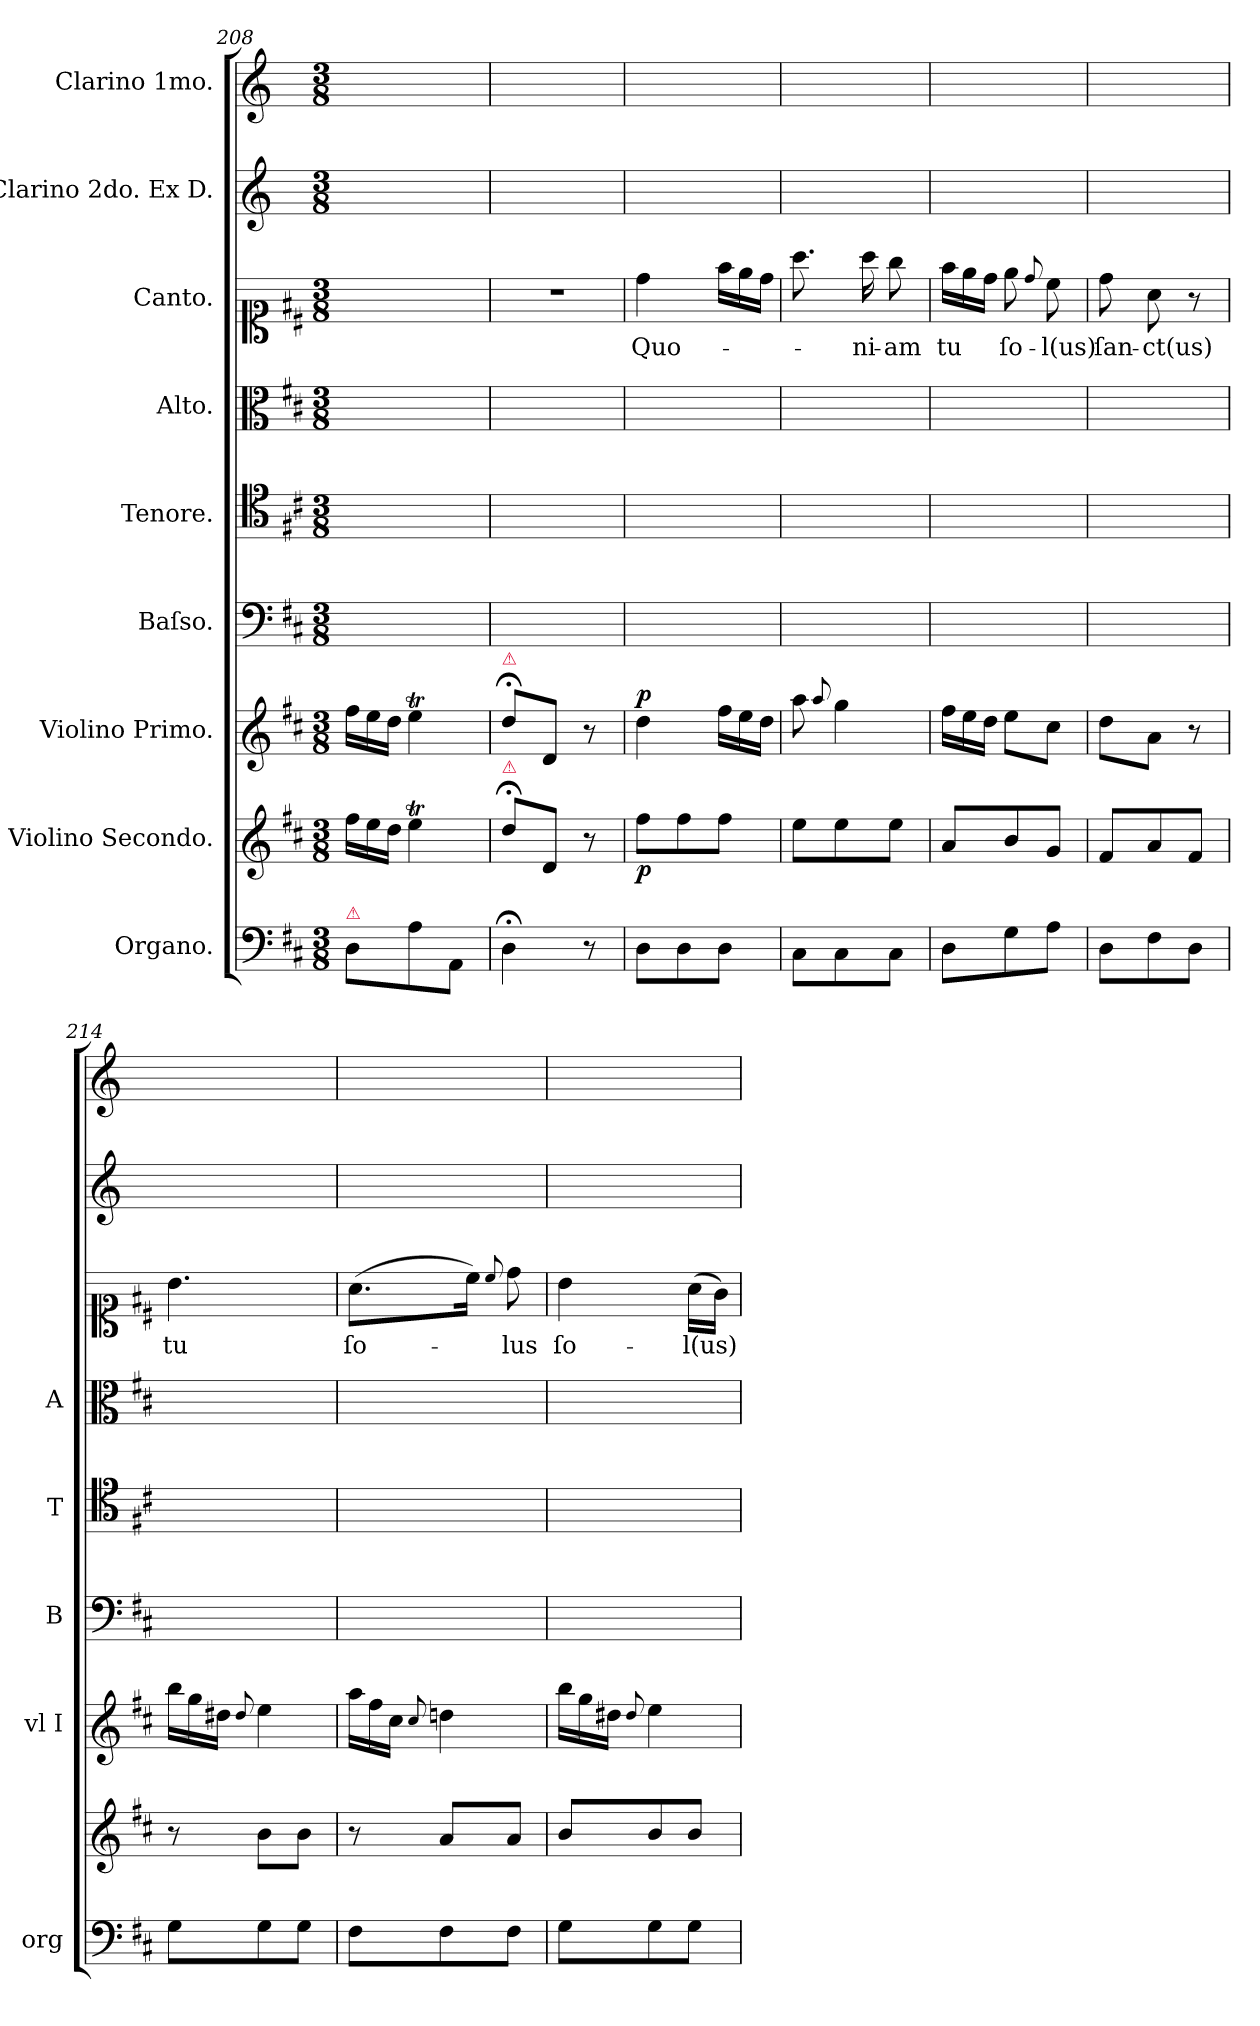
**kern	**kern	**dynam	**kern	**dynam	**kern	**kern	**kern	**kern	**text	**kern	**kern
*part9	*part8	*part8	*part7	*part7	*part6	*part5	*part4	*part3	*part3	*part2	*part1
*staff9	*staff8	*staff8	*staff7	*staff7	*staff6	*staff5	*staff4	*staff3	*staff3	*staff2	*staff1
*I"Organo.	*I"Violino Secondo.	*	*I"Violino Primo.	*	*I"Baſso.	*I"Tenore.	*I"Alto.	*I"Canto.	*	*I"Clarino 2do. Ex D.	*I"Clarino 1mo.
*I'org	*	*	*I'vl I	*	*I'B	*I'T	*I'A	*	*	*	*
*clefF4	*clefG2	*	*clefG2	*	*clefF4	*clefC4	*clefC3	*clefC1	*	*clefG2	*clefG2
*	*	*	*	*	*	*	*	*	*	*ITrd-1c-2	*ITrd-1c-2
*k[f#c#]	*k[f#c#]	*	*k[f#c#]	*	*k[f#c#]	*k[f#c#]	*k[f#c#]	*k[f#c#]	*	*k[f#c#]	*k[f#c#]
*M3/8	*M3/8	*	*M3/8	*	*M3/8	*M3/8	*M3/8	*M3/8	*	*M3/8	*M3/8
*	*Xtuplet	*	*Xtuplet	*	*	*	*	*	*	*	*
=208	=208	=208	=208	=208	=208	=208	=208	=208	=208	=208	=208
!LO:TX:a:color=crimson:t=⚠	!	!	!	!	!	!	!	!	!	!	!
8D\L	24ff#\LL	.	24ff#\LL	.	4.ryy	4.ryy	4.ryy	4.ryy	.	4.ryy	4.ryy
.	24ee\	.	24ee\	.	.	.	.	.	.	.	.
.	24dd\JJ	.	24dd\JJ	.	.	.	.	.	.	.	.
8A\	4eeT\	.	4eeT\	.	.	.	.	.	.	.	.
8AA/J	.	.	.	.	.	.	.	.	.	.	.
=209	=209	=209	=209	=209	=209	=209	=209	=209	=209	=209	=209
!	!	!	!LO:TX:a:color=crimson:t=⚠	!	!	!	!	!	!	!	!
!	!LO:TX:a:color=crimson:t=⚠	!	!	!	!	!	!	!	!	!	!
4D;<;\	8dd;<\L	.	8dd;<\L	.	4.ryy	4.ryy	4.ryy	4.r	.	4.ryy	4.ryy
.	8d/J	.	8d/J	.	.	.	.	.	.	.	.
8r	8r	.	8r	.	.	.	.	.	.	.	.
=210	=210	=210	=210	=210	=210	=210	=210	=210	=210	=210	=210
!	!	!LO:DY:b	!	!LO:DY:a	!	!	!	!	!	!	!
8D\L	8ff#\L	p	4dd\	p	4.ryy	4.ryy	4.ryy	4dd\	Quo-	4.ryy	4.ryy
8D\	8ff#\	.	.	.	.	.	.	.	.	.	.
*	*	*	*	*	*	*	*	*Xtuplet	*	*	*
8D\J	8ff#\J	.	24ff#\LL	.	.	.	.	24ff#\LL	.	.	.
.	.	.	24ee\	.	.	.	.	24ee\	.	.	.
.	.	.	24dd\JJ	.	.	.	.	24dd\JJ	.	.	.
=211	=211	=211	=211	=211	=211	=211	=211	=211	=211	=211	=211
8C#\L	8ee\L	.	8aa\	.	4.ryy	4.ryy	4.ryy	8.aa\	.	4.ryy	4.ryy
.	.	.	8qqaa/	.	.	.	.	.	.	.	.
8C#\	8ee\	.	4gg\	.	.	.	.	.	.	.	.
.	.	.	.	.	.	.	.	16aa\	-ni-	.	.
8C#\J	8ee\J	.	.	.	.	.	.	8gg\	-am	.	.
=212	=212	=212	=212	=212	=212	=212	=212	=212	=212	=212	=212
8D\L	8a/L	.	24ff#\LL	.	4.ryy	4.ryy	4.ryy	24ff#\LL	tu	4.ryy	4.ryy
.	.	.	24ee\	.	.	.	.	24ee\	.	.	.
.	.	.	24dd\JJ	.	.	.	.	24dd\JJ	.	.	.
8G\	8b/	.	8ee\L	.	.	.	.	8ee\	ſo-	.	.
.	.	.	.	.	.	.	.	8qqdd	.	.	.
8A\J	8g/J	.	8cc#\J	.	.	.	.	8cc#\	-l(us)	.	.
=213	=213	=213	=213	=213	=213	=213	=213	=213	=213	=213	=213
8D\L	8f#/L	.	8dd\L	.	4.ryy	4.ryy	4.ryy	8dd\	ſan-	4.ryy	4.ryy
8F#\	8a/	.	8a\J	.	.	.	.	8a\	-ct(us)	.	.
8D\J	8f#/J	.	8r	.	.	.	.	8r	.	.	.
=214	=214	=214	=214	=214	=214	=214	=214	=214	=214	=214	=214
8G\L	8r	.	24bb\LL	.	4.ryy	4.ryy	4.ryy	4.b\	tu	4.ryy	4.ryy
.	.	.	24gg\	.	.	.	.	.	.	.	.
.	.	.	24dd#X\JJ	.	.	.	.	.	.	.	.
.	.	.	8qqdd#/	.	.	.	.	.	.	.	.
8G\	8b\L	.	4ee\	.	.	.	.	.	.	.	.
8G\J	8b\J	.	.	.	.	.	.	.	.	.	.
=215	=215	=215	=215	=215	=215	=215	=215	=215	=215	=215	=215
8F#\L	8r	.	24aa\LL	.	4.ryy	4.ryy	4.ryy	(>8.a\L	ſo-	4.ryy	4.ryy
.	.	.	24ff#\	.	.	.	.	.	.	.	.
.	.	.	24cc#\JJ	.	.	.	.	.	.	.	.
.	.	.	8qqcc#/	.	.	.	.	.	.	.	.
8F#\	8a/L	.	4ddn\	.	.	.	.	.	.	.	.
.	.	.	.	.	.	.	.	16cc#\Jk)	.	.	.
.	.	.	.	.	.	.	.	8qqcc#/	.	.	.
8F#\J	8a/J	.	.	.	.	.	.	8dd\	-lus	.	.
=216	=216	=216	=216	=216	=216	=216	=216	=216	=216	=216	=216
8G\L	8b/L	.	24bb\LL	.	4.ryy	4.ryy	4.ryy	4b\	ſo-	4.ryy	4.ryy
.	.	.	24gg\	.	.	.	.	.	.	.	.
.	.	.	24dd#X\JJ	.	.	.	.	.	.	.	.
.	.	.	8qqdd#/	.	.	.	.	.	.	.	.
8G\	8b/	.	4ee\	.	.	.	.	.	.	.	.
8G\J	8b/J	.	.	.	.	.	.	(>16a\LL	l(us)	.	.
.	.	.	.	.	.	.	.	16g\JJ)	.	.	.
=	=	=	=	=	=	=	=	=	=	=	=
*-	*-	*-	*-	*-	*-	*-	*-	*-	*-	*-	*-
